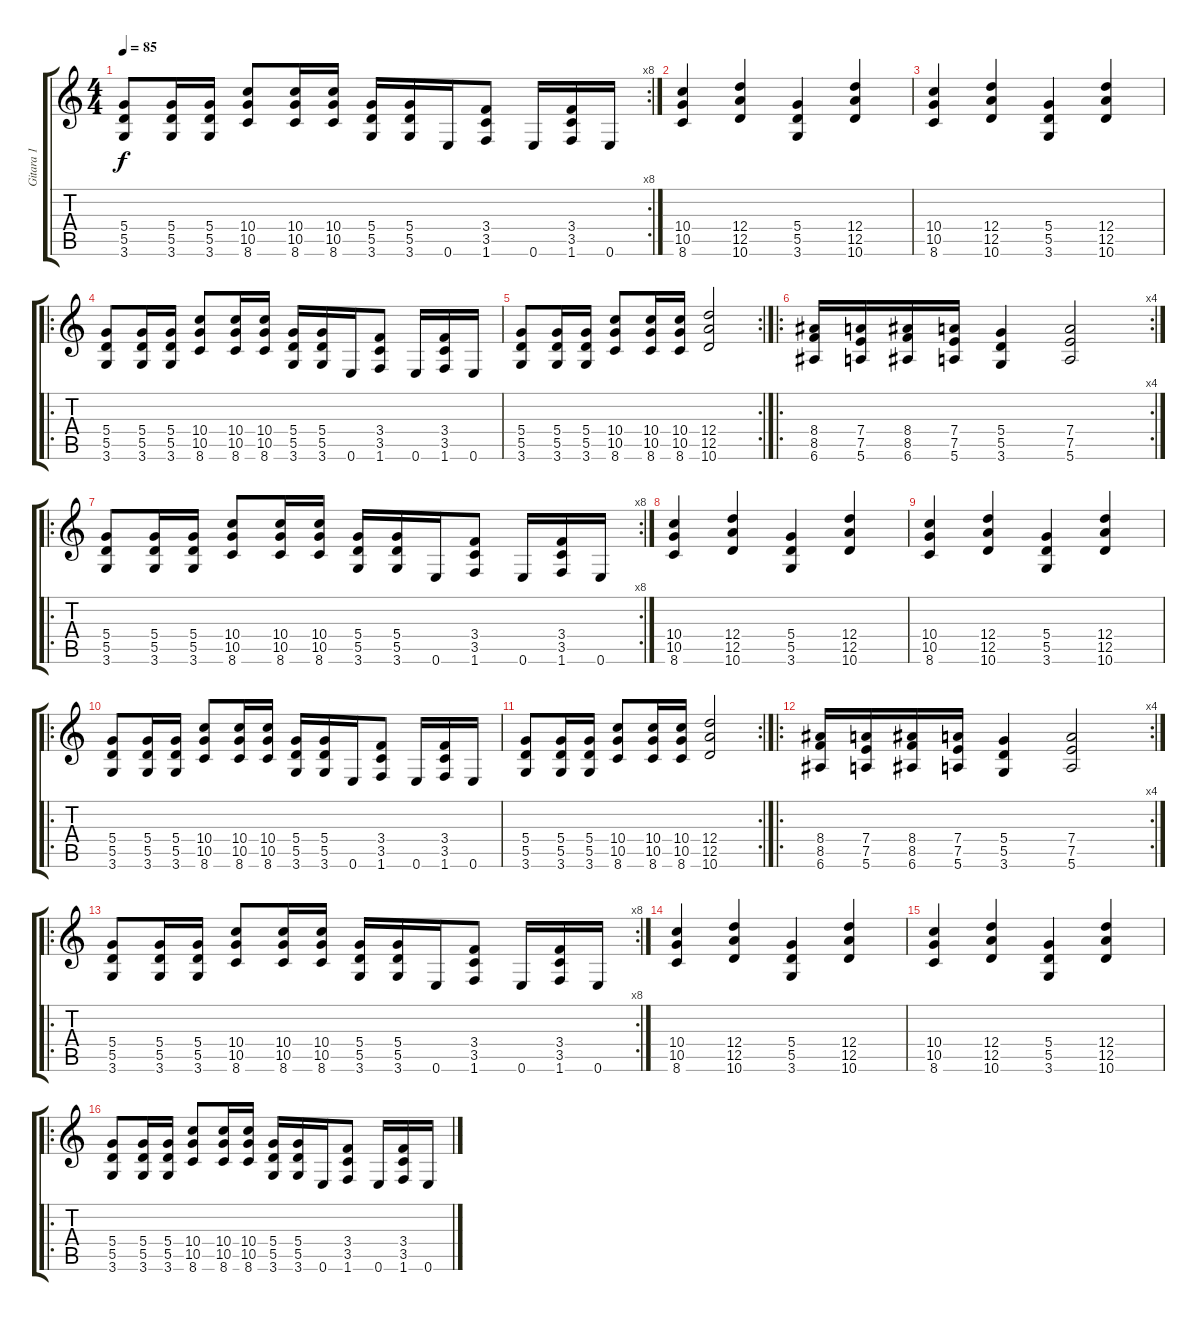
\track ("Gitara 1" "Gitara 1") {instrument distortionguitar}
\staff {score tabs}
\tuning (E4 B3 G3 D3 A2 E2) {hide}
\rc 8
\ts (4 4)
\tempo 85
\clef g2
\ks c
(5.4 5.5 3.6).8{dy f instrument distortionguitar} (5.4 5.5 3.6).16 (5.4 5.5 3.6).16 (10.4 10.5 8.6).8 (10.4 10.5 8.6).16 (10.4 10.5 8.6).16 (5.4 5.5 3.6).16 (5.4 5.5 3.6).16 0.6.16 (3.4 3.5 1.6).8 0.6.16 (3.4 3.5 1.6).16 0.6.16 |
(10.4 10.5 8.6).4 (12.4 12.5 10.6).4 (5.4 5.5 3.6).4 (12.4 12.5 10.6).4 |
(10.4 10.5 8.6).4 (12.4 12.5 10.6).4 (5.4 5.5 3.6).4 (12.4 12.5 10.6).4 |
\ro
(5.4 5.5 3.6).8 (5.4 5.5 3.6).16 (5.4 5.5 3.6).16 (10.4 10.5 8.6).8 (10.4 10.5 8.6).16 (10.4 10.5 8.6).16 (5.4 5.5 3.6).16 (5.4 5.5 3.6).16 0.6.16 (3.4 3.5 1.6).8 0.6.16 (3.4 3.5 1.6).16 0.6.16 |
\rc 2
(5.4 5.5 3.6).8 (5.4 5.5 3.6).16 (5.4 5.5 3.6).16 (10.4 10.5 8.6).8 (10.4 10.5 8.6).16 (10.4 10.5 8.6).16 (12.4 12.5 10.6).2 |
\ro
\rc 4
(8.4 8.5 6.6).16 (7.4 7.5 5.6).16 (8.4 8.5 6.6).16 (7.4 7.5 5.6).16 (5.4 5.5 3.6).4 (7.4 7.5 5.6).2 |
\ro
\rc 8
(5.4 5.5 3.6).8 (5.4 5.5 3.6).16 (5.4 5.5 3.6).16 (10.4 10.5 8.6).8 (10.4 10.5 8.6).16 (10.4 10.5 8.6).16 (5.4 5.5 3.6).16 (5.4 5.5 3.6).16 0.6.16 (3.4 3.5 1.6).8 0.6.16 (3.4 3.5 1.6).16 0.6.16 |
(10.4 10.5 8.6).4 (12.4 12.5 10.6).4 (5.4 5.5 3.6).4 (12.4 12.5 10.6).4 |
(10.4 10.5 8.6).4 (12.4 12.5 10.6).4 (5.4 5.5 3.6).4 (12.4 12.5 10.6).4 |
\ro
(5.4 5.5 3.6).8 (5.4 5.5 3.6).16 (5.4 5.5 3.6).16 (10.4 10.5 8.6).8 (10.4 10.5 8.6).16 (10.4 10.5 8.6).16 (5.4 5.5 3.6).16 (5.4 5.5 3.6).16 0.6.16 (3.4 3.5 1.6).8 0.6.16 (3.4 3.5 1.6).16 0.6.16 |
\rc 2
(5.4 5.5 3.6).8 (5.4 5.5 3.6).16 (5.4 5.5 3.6).16 (10.4 10.5 8.6).8 (10.4 10.5 8.6).16 (10.4 10.5 8.6).16 (12.4 12.5 10.6).2 |
\ro
\rc 4
(8.4 8.5 6.6).16 (7.4 7.5 5.6).16 (8.4 8.5 6.6).16 (7.4 7.5 5.6).16 (5.4 5.5 3.6).4 (7.4 7.5 5.6).2 |
\ro
\rc 8
(5.4 5.5 3.6).8 (5.4 5.5 3.6).16 (5.4 5.5 3.6).16 (10.4 10.5 8.6).8 (10.4 10.5 8.6).16 (10.4 10.5 8.6).16 (5.4 5.5 3.6).16 (5.4 5.5 3.6).16 0.6.16 (3.4 3.5 1.6).8 0.6.16 (3.4 3.5 1.6).16 0.6.16 |
(10.4 10.5 8.6).4 (12.4 12.5 10.6).4 (5.4 5.5 3.6).4 (12.4 12.5 10.6).4 |
(10.4 10.5 8.6).4 (12.4 12.5 10.6).4 (5.4 5.5 3.6).4 (12.4 12.5 10.6).4 |
\ro
(5.4 5.5 3.6).8 (5.4 5.5 3.6).16 (5.4 5.5 3.6).16 (10.4 10.5 8.6).8 (10.4 10.5 8.6).16 (10.4 10.5 8.6).16 (5.4 5.5 3.6).16 (5.4 5.5 3.6).16 0.6.16 (3.4 3.5 1.6).8 0.6.16 (3.4 3.5 1.6).16 0.6.16
